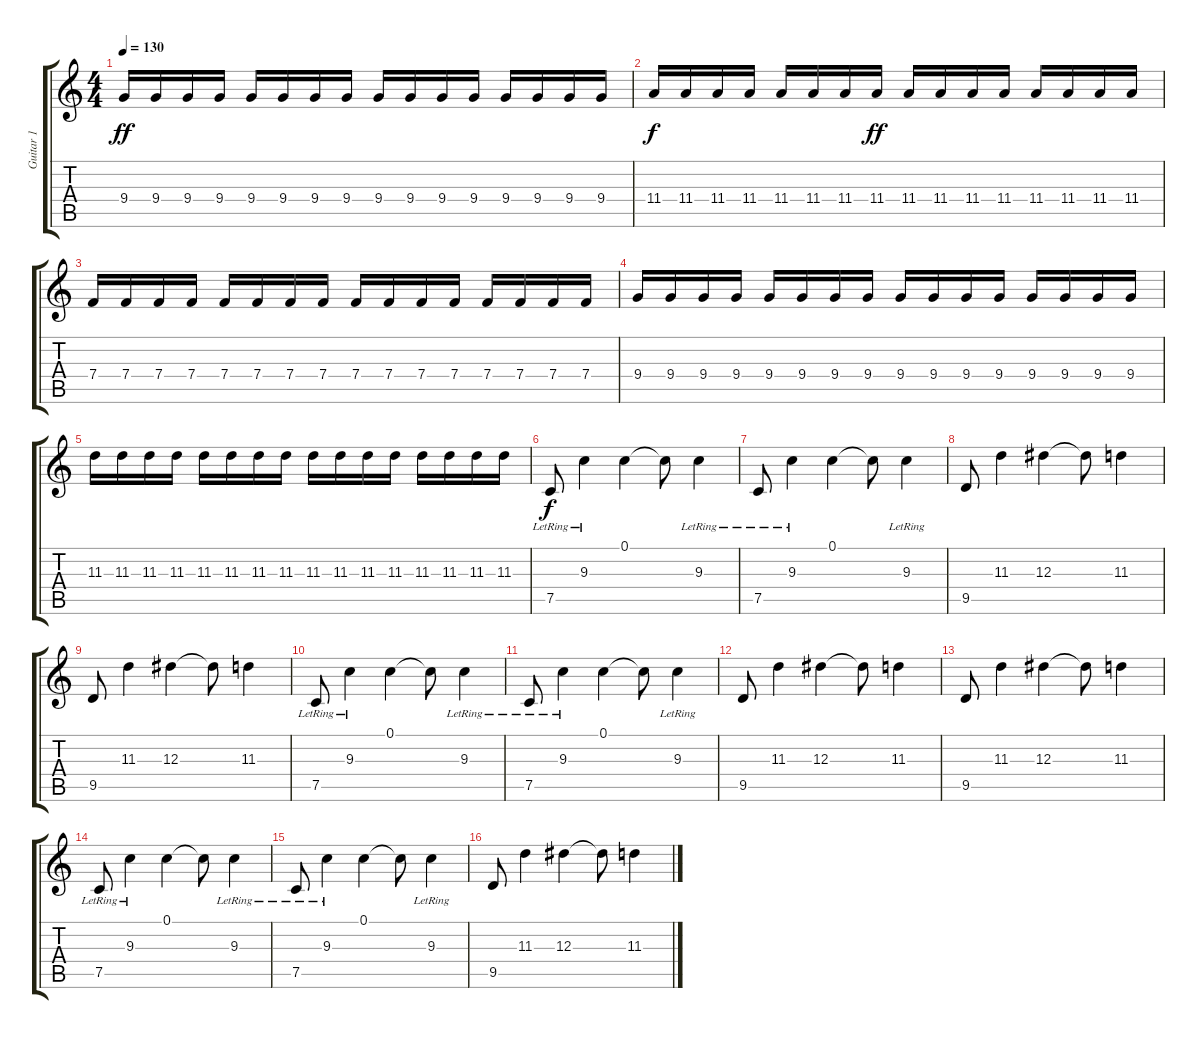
\track ("Guitar 1" "Guitar 1") {instrument distortionguitar}
\staff {score tabs}
\tuning (C4 G3 Eb3 Bb2 F2 C2) {hide}
\ts (4 4)
\tempo 130
\clef g2
\ks c
9.4.16{dy ff} 9.4.16 9.4.16 9.4.16 9.4.16 9.4.16 9.4.16 9.4.16 9.4.16 9.4.16 9.4.16 9.4.16 9.4.16 9.4.16 9.4.16 9.4.16 |
11.4.16{dy f} 11.4.16 11.4.16 11.4.16 11.4.16 11.4.16 11.4.16 11.4.16{dy ff} 11.4.16 11.4.16 11.4.16 11.4.16 11.4.16 11.4.16 11.4.16 11.4.16 |
7.4.16 7.4.16 7.4.16 7.4.16 7.4.16 7.4.16 7.4.16 7.4.16 7.4.16 7.4.16 7.4.16 7.4.16 7.4.16 7.4.16 7.4.16 7.4.16 |
9.4.16 9.4.16 9.4.16 9.4.16 9.4.16 9.4.16 9.4.16 9.4.16 9.4.16 9.4.16 9.4.16 9.4.16 9.4.16 9.4.16 9.4.16 9.4.16 |
11.3.16 11.3.16 11.3.16 11.3.16 11.3.16 11.3.16 11.3.16 11.3.16 11.3.16 11.3.16 11.3.16 11.3.16 11.3.16 11.3.16 11.3.16 11.3.16 |
7.5{lr}.8{dy f} 9.3{lr}.4 0.1.4 0.1{t}.8 9.3{lr}.4 |
7.5{lr}.8 9.3{lr}.4 0.1.4 0.1{t}.8 9.3{lr}.4 |
9.5.8 11.3.4 12.3.4 12.3{t}.8 11.3.4 |
9.5.8 11.3.4 12.3.4 12.3{t}.8 11.3.4 |
7.5{lr}.8 9.3{lr}.4 0.1.4 0.1{t}.8 9.3{lr}.4 |
7.5{lr}.8 9.3{lr}.4 0.1.4 0.1{t}.8 9.3{lr}.4 |
9.5.8 11.3.4 12.3.4 12.3{t}.8 11.3.4 |
9.5.8 11.3.4 12.3.4 12.3{t}.8 11.3.4 |
7.5{lr}.8 9.3{lr}.4 0.1.4 0.1{t}.8 9.3{lr}.4 |
7.5{lr}.8 9.3{lr}.4 0.1.4 0.1{t}.8 9.3{lr}.4 |
9.5.8 11.3.4 12.3.4 12.3{t}.8 11.3.4
